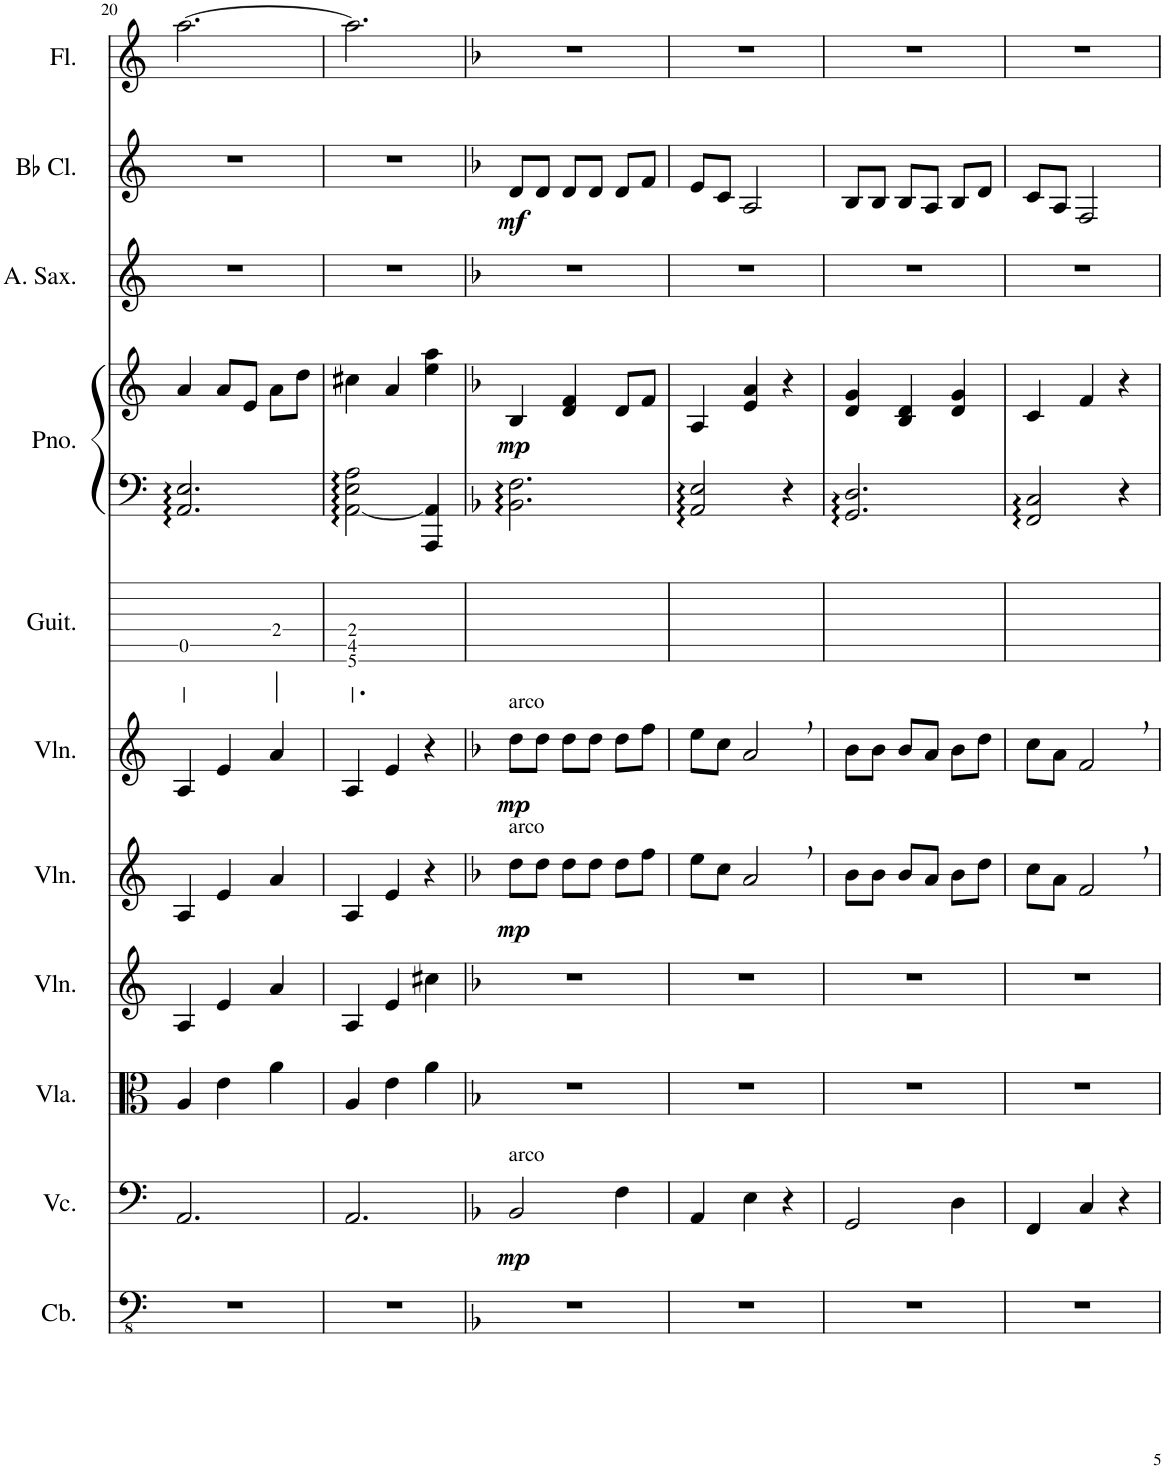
**kern	**kern	**dynam	**kern	**kern	**kern	**dynam	**kern	**dynam	**kern	**kern	**kern	**dynam	**kern	**kern	**dynam	**kern
*part11	*part10	*part10	*part9	*part8	*part7	*part7	*part6	*part6	*part5	*part4	*part4	*part4	*part3	*part2	*part2	*part1
*staff12	*staff11	*staff11	*staff10	*staff9	*staff8	*staff8	*staff7	*staff7	*staff6	*staff5	*staff4	*staff4/5	*staff3	*staff2	*staff2	*staff1
*I"Contrabass	*I"Violoncello	*	*I"Viola	*I"Violin	*I"Violin	*	*I"Violin	*	*I"Acoustic Guitar	*I"Piano	*	*	*I"Alto Saxophone	*I"Bb Clarinet	*	*I"Flute
*I'Cb.	*I'Vc.	*	*I'Vla.	*I'Vln.	*I'Vln.	*	*I'Vln.	*	*I'Guit.	*I'Pno.	*	*	*I'A. Sax.	*I'Bb Cl.	*	*I'Fl.
!!LO:PB:g=z
*clefFv4	*clefF4	*	*clefC3	*clefG2	*clefG2	*	*clefG2	*	*	*clefF4	*clefG2	*	*clefG2	*clefG2	*	*clefG2
*ITrd7c12	*	*	*	*	*	*	*	*	*	*	*	*	*ITrd5c9	*ITrd1c2	*	*
*k[]	*k[]	*	*k[]	*k[]	*k[]	*	*k[]	*	*k[]	*k[]	*k[]	*	*k[]	*k[]	*	*k[]
*M3/4	*M3/4	*	*M3/4	*M3/4	*M3/4	*	*M3/4	*	*M3/4	*M3/4	*M3/4	*	*M3/4	*M3/4	*	*M3/4
=20	=20	=20	=20	=20	=20	=20	=20	=20	=20	=20	=20	=20	=20	=20	=20	=20
2.r	2.AA/	.	4A/	4A/	4A/	.	4A/	.	2AA\	2.AA/ 2.E/	4a/	.	2.r	2.r	.	[2.aa\
.	.	.	4e\	4e/	4e/	.	4e/	.	.	.	8a/L	.	.	.	.	.
.	.	.	.	.	.	.	.	.	.	.	8e/J	.	.	.	.	.
.	.	.	4a\	4a/	4a/	.	4a/	.	4E\	.	8a\L	.	.	.	.	.
.	.	.	.	.	.	.	.	.	.	.	8dd\J	.	.	.	.	.
=21	=21	=21	=21	=21	=21	=21	=21	=21	=21	=21	=21	=21	=21	=21	=21	=21
2.r	2.AA/	.	4A/	4A/	4A/	.	4A/	.	2.AA\ 2.C#X\ 2.E\	[2AA\ 2E\ 2A\	4cc#X\	.	2.r	2.r	.	2.aa\]
.	.	.	4e\	4e/	4e/	.	4e/	.	.	.	4a/	.	.	.	.	.
.	.	.	4a\	4cc#X\	4r	.	4r	.	.	4AAA/ 4AA/]	4ee\ 4aa\	.	.	.	.	.
=22	=22	=22	=22	=22	=22	=22	=22	=22	=22	=22	=22	=22	=22	=22	=22	=22
*k[b-]	*k[b-]	*	*k[b-]	*k[b-]	*k[b-]	*	*k[b-]	*	*k[b-]	*k[b-]	*k[b-]	*	*k[b-]	*k[b-]	*	*k[b-]
!	!	!	!	!	!	!	!LO:TX:a:t=arco	!	!	!	!	!	!	!	!	!
!	!	!	!	!	!LO:TX:a:t=arco	!	!	!	!	!	!	!	!	!	!	!
!	!LO:TX:a:t=arco	!	!	!	!	!	!	!	!	!	!	!	!	!	!	!
!	!	!LO:DY:b	!	!	!	!LO:DY:b	!	!LO:DY:b	!	!	!	!LO:DY:b	!	!	!LO:DY:b	!
2.r	2BB-/	mp	2.r	2.r	8dd\L	mp	8dd\L	mp	2.r	2.BB-\ 2.F\	4B-/	mp	2.r	8d/L	mf	2.r
.	.	.	.	.	8dd\J	.	8dd\J	.	.	.	.	.	.	8d/J	.	.
.	.	.	.	.	8dd\L	.	8dd\L	.	.	.	4d/ 4f/	.	.	8d/L	.	.
.	.	.	.	.	8dd\J	.	8dd\J	.	.	.	.	.	.	8d/J	.	.
.	4F\	.	.	.	8dd\L	.	8dd\L	.	.	.	8d/L	.	.	8d/L	.	.
.	.	.	.	.	8ff\J	.	8ff\J	.	.	.	8f/J	.	.	8f/J	.	.
=23	=23	=23	=23	=23	=23	=23	=23	=23	=23	=23	=23	=23	=23	=23	=23	=23
2.r	4AA/	.	2.r	2.r	8ee\L	.	8ee\L	.	2.r	2AA/ 2E/	4A/	.	2.r	8e/L	.	2.r
.	.	.	.	.	8cc\J	.	8cc\J	.	.	.	.	.	.	8c/J	.	.
.	4E\	.	.	.	2a,/	.	2a,/	.	.	.	4e/ 4a/	.	.	2A/	.	.
.	4r	.	.	.	.	.	.	.	.	4r	4r	.	.	.	.	.
=24	=24	=24	=24	=24	=24	=24	=24	=24	=24	=24	=24	=24	=24	=24	=24	=24
2.r	2GG/	.	2.r	2.r	8b-\L	.	8b-\L	.	2.r	2.GG/ 2.D/	4d/ 4g/	.	2.r	8B-/L	.	2.r
.	.	.	.	.	8b-\J	.	8b-\J	.	.	.	.	.	.	8B-/J	.	.
.	.	.	.	.	8b-/L	.	8b-/L	.	.	.	4B-/ 4d/	.	.	8B-/L	.	.
.	.	.	.	.	8a/J	.	8a/J	.	.	.	.	.	.	8A/J	.	.
.	4D\	.	.	.	8b-\L	.	8b-\L	.	.	.	4d/ 4g/	.	.	8B-/L	.	.
.	.	.	.	.	8dd\J	.	8dd\J	.	.	.	.	.	.	8d/J	.	.
=25	=25	=25	=25	=25	=25	=25	=25	=25	=25	=25	=25	=25	=25	=25	=25	=25
2.r	4FF/	.	2.r	2.r	8cc\L	.	8cc\L	.	2.r	2FF/ 2C/	4c/	.	2.r	8c/L	.	2.r
.	.	.	.	.	8a\J	.	8a\J	.	.	.	.	.	.	8A/J	.	.
.	4C/	.	.	.	2f,/	.	2f,/	.	.	.	4f/	.	.	2F/	.	.
.	4r	.	.	.	.	.	.	.	.	4r	4r	.	.	.	.	.
=	=	=	=	=	=	=	=	=	=	=	=	=	=	=	=	=
*-	*-	*-	*-	*-	*-	*-	*-	*-	*-	*-	*-	*-	*-	*-	*-	*-
